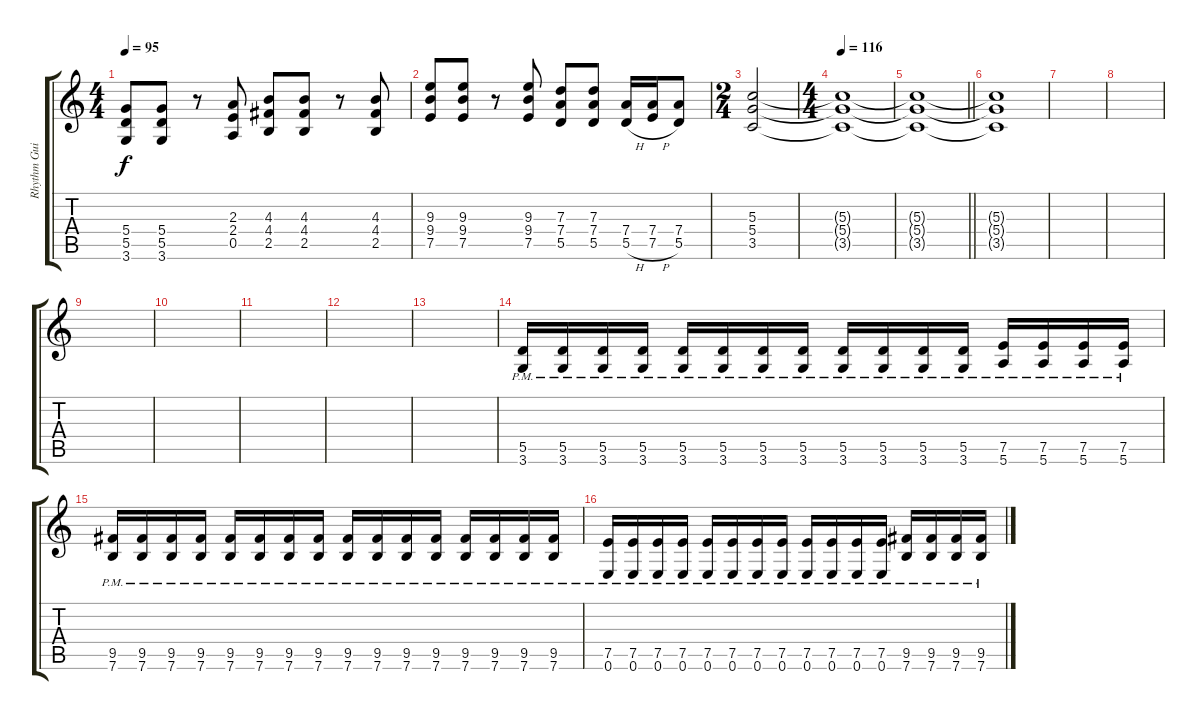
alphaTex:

\track ("Rhythm Guitar" "Rhythm Gui") {instrument distortionguitar}
\staff {score tabs}
\tuning (E4 B3 G3 D3 A2 E2) {hide}
\ts (4 4)
\tempo 95
\clef g2
\ks c
(5.4 5.5 3.6).8{dy f} (5.4 5.5 3.6).8 r.8 (2.3 2.4 0.5).8 (4.3 4.4 2.5).8 (4.3 4.4 2.5).8 r.8 (4.3 4.4 2.5).8 |
(9.3 9.4 7.5).8 (9.3 9.4 7.5).8 r.8 (9.3 9.4 7.5).8 (7.3 7.4 5.5).8 (7.3 7.4 5.5).8 (7.4 5.5{h}).16 (7.4 7.5{h}).16 (7.4 5.5).8 |
\ts (2 4)
(5.3 5.4 3.5).2{volume 5} |
\ts (4 4)
\tempo 116
(5.3{t} 5.4{t} 3.5{t}).1 |
\barLineRight lightlight
(5.3{t} 5.4{t} 3.5{t}).1 |
(5.3{t} 5.4{t} 3.5{t}).1 |
|
|
|
|
|
|
|
(5.5{pm} 3.6{pm}).16 (5.5{pm} 3.6{pm}).16 (5.5{pm} 3.6{pm}).16 (5.5{pm} 3.6{pm}).16 (5.5{pm} 3.6{pm}).16 (5.5{pm} 3.6{pm}).16 (5.5{pm} 3.6{pm}).16 (5.5{pm} 3.6{pm}).16 (5.5{pm} 3.6{pm}).16 (5.5{pm} 3.6{pm}).16 (5.5{pm} 3.6{pm}).16 (5.5{pm} 3.6{pm}).16 (7.5{pm} 5.6{pm}).16 (7.5{pm} 5.6{pm}).16 (7.5{pm} 5.6{pm}).16 (7.5{pm} 5.6{pm}).16 |
(9.5{pm} 7.6{pm}).16 (9.5{pm} 7.6{pm}).16 (9.5{pm} 7.6{pm}).16 (9.5{pm} 7.6{pm}).16 (9.5{pm} 7.6{pm}).16 (9.5{pm} 7.6{pm}).16 (9.5{pm} 7.6{pm}).16 (9.5{pm} 7.6{pm}).16 (9.5{pm} 7.6{pm}).16 (9.5{pm} 7.6{pm}).16 (9.5{pm} 7.6{pm}).16 (9.5{pm} 7.6{pm}).16 (9.5{pm} 7.6{pm}).16 (9.5{pm} 7.6{pm}).16 (9.5{pm} 7.6{pm}).16 (9.5{pm} 7.6{pm}).16 |
(7.5{pm} 0.6{pm}).16 (7.5{pm} 0.6{pm}).16 (7.5{pm} 0.6{pm}).16 (7.5{pm} 0.6{pm}).16 (7.5{pm} 0.6{pm}).16 (7.5{pm} 0.6{pm}).16 (7.5{pm} 0.6{pm}).16 (7.5{pm} 0.6{pm}).16 (7.5{pm} 0.6{pm}).16 (7.5{pm} 0.6{pm}).16 (7.5{pm} 0.6{pm}).16 (7.5{pm} 0.6{pm}).16 (9.5{pm} 7.6{pm}).16 (9.5{pm} 7.6{pm}).16 (9.5{pm} 7.6{pm}).16 (9.5{pm} 7.6{pm}).16
